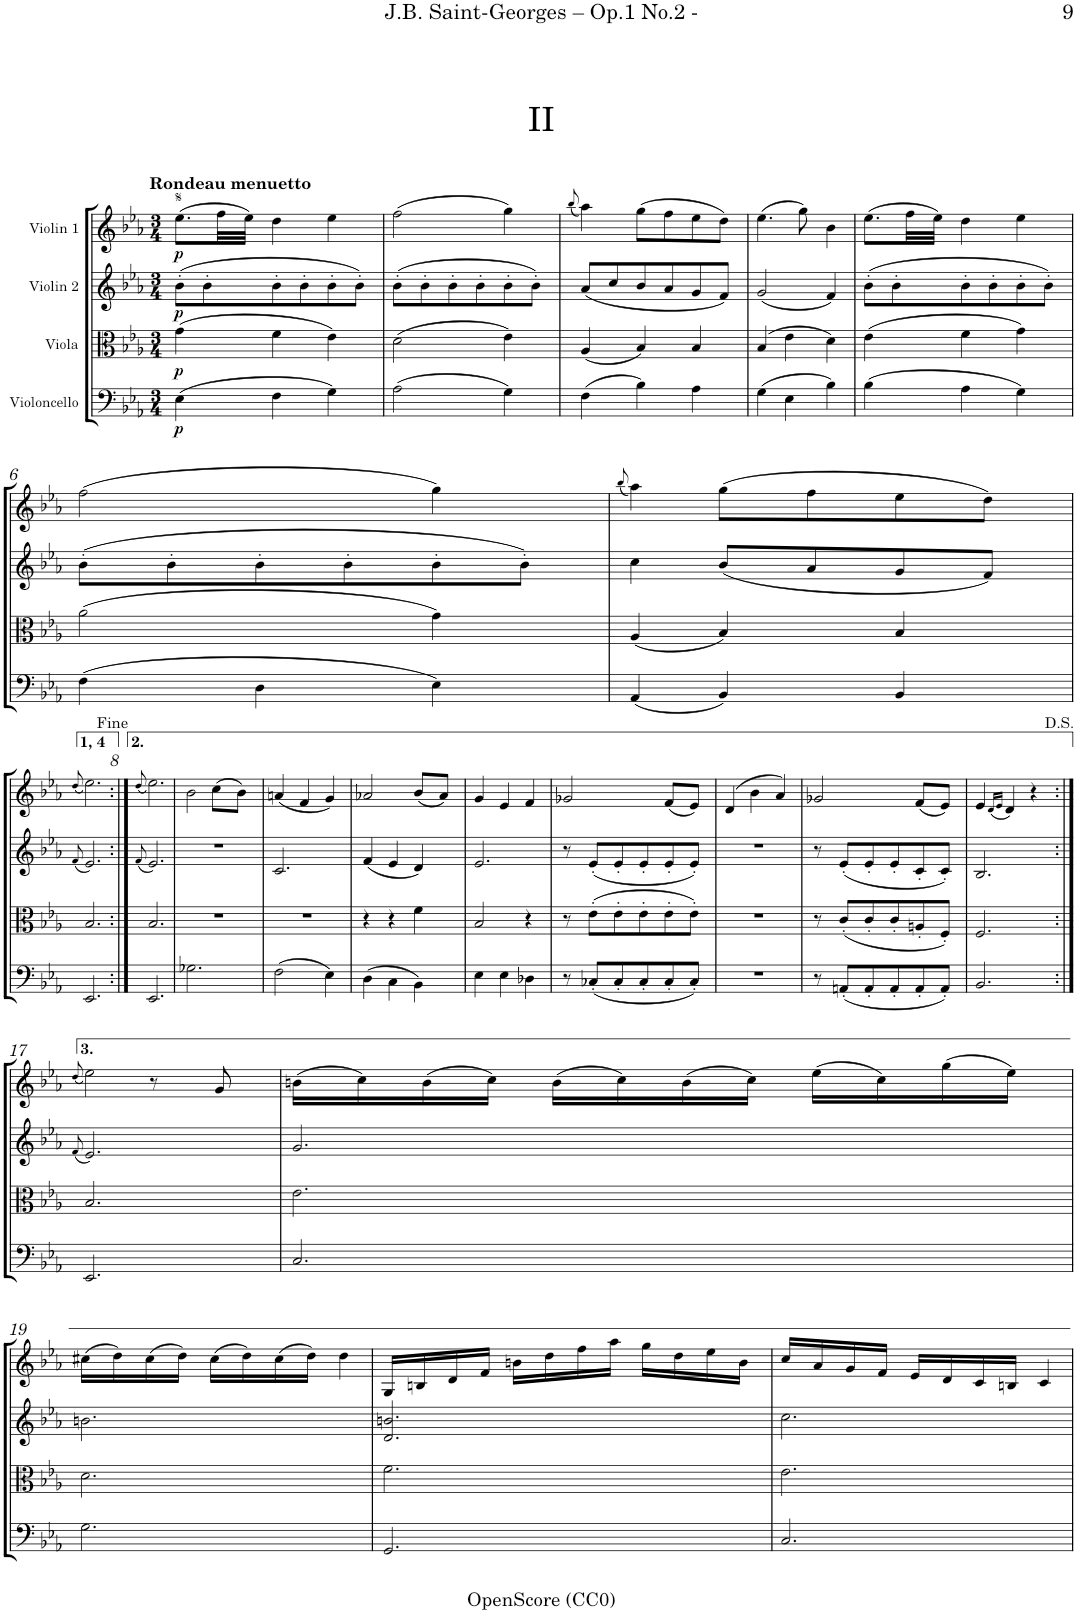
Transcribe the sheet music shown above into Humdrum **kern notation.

**kern	**dynam	**kern	**dynam	**kern	**dynam	**kern	**dynam
*part4	*part4	*part3	*part3	*part2	*part2	*part1	*part1
*staff4	*staff4	*staff3	*staff3	*staff2	*staff2	*staff1	*staff1
*I"Violoncello	*	*I"Viola	*	*I"Violin 2	*	*I"Violin 1	*
*I'Vc	*	*I'Vla	*	*I'Vln	*	*I'Vln	*
!!LO:PB:g=z
*clefF4	*	*clefC3	*	*clefG2	*	*clefG2	*
*k[b-e-a-]	*	*k[b-e-a-]	*	*k[b-e-a-]	*	*k[b-e-a-]	*
*M3/4	*	*M3/4	*	*M3/4	*	*M3/4	*
=1	=1	=1	=1	=1	=1	=1	=1
!	!	!	!	!	!	!LO:TX:a:t=II	!
!	!	!	!	!	!	!LO:TX:a:B:t=Rondeau menuetto	!
!	!LO:DY:b	!	!LO:DY:b	!	!LO:DY:b	!	!LO:DY:b
(4E-\	p	(4g\	p	(8b-'\L	p	(8.ee-\L	p
.	.	.	.	8b-'\	.	.	.
.	.	.	.	.	.	32ff\LL	.
.	.	.	.	.	.	32ee-\JJJ)	.
4F\	.	4f\	.	8b-'\	.	4dd\	.
.	.	.	.	8b-'\	.	.	.
4G\)	.	4e-\)	.	8b-'\	.	4ee-\	.
.	.	.	.	8b-'\J)	.	.	.
=2	=2	=2	=2	=2	=2	=2	=2
(2A-\	.	(2d\	.	(8b-'\L	.	(2ff\	.
.	.	.	.	8b-'\	.	.	.
.	.	.	.	8b-'\	.	.	.
.	.	.	.	8b-'\	.	.	.
4G\)	.	4e-\)	.	8b-'\	.	4gg\)	.
.	.	.	.	8b-'\J)	.	.	.
=3	=3	=3	=3	=3	=3	=3	=3
.	.	.	.	.	.	(8qbb-/	.
(4F\	.	(4A-/	.	(8a-/L	.	4aa-\)	.
.	.	.	.	8cc/	.	.	.
4B-\)	.	4B-/)	.	8b-/	.	(8gg\L	.
.	.	.	.	8a-/	.	8ff\	.
4A-\	.	4B-/	.	8g/	.	8ee-\	.
.	.	.	.	8f/J)	.	8dd\J)	.
=4	=4	=4	=4	=4	=4	=4	=4
(4G\	.	(4B-/	.	(2g/	.	(4.ee-\	.
4E-\	.	4e-\	.	.	.	.	.
.	.	.	.	.	.	8gg\)	.
4B-\)	.	4d\)	.	4f/)	.	4b-\	.
=5	=5	=5	=5	=5	=5	=5	=5
(4B-\	.	(4e-\	.	(8b-'\L	.	(8.ee-\L	.
.	.	.	.	8b-'\	.	.	.
.	.	.	.	.	.	32ff\LL	.
.	.	.	.	.	.	32ee-\JJJ)	.
4A-\	.	4f\	.	8b-'\	.	4dd\	.
.	.	.	.	8b-'\	.	.	.
4G\)	.	4g\)	.	8b-'\	.	4ee-\	.
.	.	.	.	8b-'\J)	.	.	.
!!LO:LB:g=z
=6	=6	=6	=6	=6	=6	=6	=6
(4F\	.	(2a-\	.	(8b-'\L	.	(2ff\	.
.	.	.	.	8b-'\	.	.	.
4D\	.	.	.	8b-'\	.	.	.
.	.	.	.	8b-'\	.	.	.
4E-\)	.	4g\)	.	8b-'\	.	4gg\)	.
.	.	.	.	8b-'\J)	.	.	.
=7	=7	=7	=7	=7	=7	=7	=7
.	.	.	.	.	.	(8qbb-/	.
(4AA-/	.	(4A-/	.	4cc\	.	4aa-\)	.
4BB-/)	.	4B-/)	.	(8b-/L	.	(8gg\L	.
.	.	.	.	8a-/	.	8ff\	.
4BB-/	.	4B-/	.	8g/	.	8ee-\	.
.	.	.	.	8f/J)	.	8dd\J)	.
!!LO:LB:g=z
=7X1	=7X1	=7X1	=7X1	=7X1	=7X1	=7X1	=7X1
.	.	.	.	(8qf/	.	(8qdd/	.
2.EE-/	.	2.B-/	.	2.e-/)	.	2.ee-\)	.
=8:|!	=8:|!	=8:|!	=8:|!	=8:|!	=8:|!	=8:|!	=8:|!
.	.	.	.	(8qf/	.	(8qdd/	.
2.EE-/	.	2.B-/	.	2.e-/)	.	2.ee-\)	.
=9	=9	=9	=9	=9	=9	=9	=9
2.G-X\	.	2.r	.	2.r	.	2b-\	.
.	.	.	.	.	.	(8cc\L	.
.	.	.	.	.	.	8b-\J)	.
=10	=10	=10	=10	=10	=10	=10	=10
(2F\	.	2.r	.	2.c/	.	(4an/	.
.	.	.	.	.	.	4f/	.
4E-\)	.	.	.	.	.	4g/)	.
=11	=11	=11	=11	=11	=11	=11	=11
(4D\	.	4r	.	(4f/	.	2a-X/	.
4C\	.	4r	.	4e-/	.	.	.
4BB-\)	.	4f\	.	4d/)	.	(8b-/L	.
.	.	.	.	.	.	8a-/J)	.
=12	=12	=12	=12	=12	=12	=12	=12
4E-\	.	2B-/	.	2.e-/	.	4g/	.
4E-\	.	.	.	.	.	4e-/	.
4D-X\	.	4r	.	.	.	4f/	.
=13	=13	=13	=13	=13	=13	=13	=13
8r	.	8r	.	8r	.	2g-X/	.
(8C-X'/L	.	(8e-'\L	.	(8e-'/L	.	.	.
8C-'/	.	8e-'\	.	8e-'/	.	.	.
8C-'/	.	8e-'\	.	8e-'/	.	.	.
8C-'/	.	8e-'\	.	8e-'/	.	(8f/L	.
8C-'/J)	.	8e-'\J)	.	8e-'/J)	.	8e-/J)	.
=14	=14	=14	=14	=14	=14	=14	=14
2.r	.	2.r	.	2.r	.	(4d/	.
.	.	.	.	.	.	4b-\	.
.	.	.	.	.	.	4a-/)	.
=15	=15	=15	=15	=15	=15	=15	=15
8r	.	8r	.	8r	.	2g-X/	.
(8AAn'/L	.	(8c'/L	.	(8e-'/L	.	.	.
8AA'/	.	8c'/	.	8e-'/	.	.	.
8AA'/	.	8c'/	.	8e-'/	.	.	.
8AA'/	.	8An'/	.	8c'/	.	(8f/L	.
8AA'/J)	.	8F'/J)	.	8c'/J)	.	8e-/J)	.
=16	=16	=16	=16	=16	=16	=16	=16
2.BB-/	.	2.F/	.	2.B-/	.	4e-/	.
.	.	.	.	.	.	(16qd/LL	.
.	.	.	.	.	.	16qe-/JJ	.
.	.	.	.	.	.	4d/)	.
.	.	.	.	.	.	4r	.
!!LO:LB:g=z
=17:|!	=17:|!	=17:|!	=17:|!	=17:|!	=17:|!	=17:|!	=17:|!
.	.	.	.	(8qf/	.	(8qdd/	.
2.EE-/	.	2.B-/	.	2.e-/)	.	2ee-\)	.
.	.	.	.	.	.	8r	.
.	.	.	.	.	.	8g/	.
=18	=18	=18	=18	=18	=18	=18	=18
2.C/	.	2.e-\	.	2.g/	.	(16bn\LL	.
.	.	.	.	.	.	16cc\)	.
.	.	.	.	.	.	(16b\	.
.	.	.	.	.	.	16cc\JJ)	.
.	.	.	.	.	.	(16b\LL	.
.	.	.	.	.	.	16cc\)	.
.	.	.	.	.	.	(16b\	.
.	.	.	.	.	.	16cc\JJ)	.
.	.	.	.	.	.	(16ee-\LL	.
.	.	.	.	.	.	16cc\)	.
.	.	.	.	.	.	(16gg\	.
.	.	.	.	.	.	16ee-\JJ)	.
!!LO:LB:g=z
=19	=19	=19	=19	=19	=19	=19	=19
2.G\	.	2.d\	.	2.bn\	.	(16cc#X\LL	.
.	.	.	.	.	.	16dd\)	.
.	.	.	.	.	.	(16cc#\	.
.	.	.	.	.	.	16dd\JJ)	.
.	.	.	.	.	.	(16cc#\LL	.
.	.	.	.	.	.	16dd\)	.
.	.	.	.	.	.	(16cc#\	.
.	.	.	.	.	.	16dd\JJ)	.
.	.	.	.	.	.	4dd\	.
=20	=20	=20	=20	=20	=20	=20	=20
2.GG/	.	2.f\	.	2.d/ 2.bn/	.	16G/LL	.
.	.	.	.	.	.	16Bn/	.
.	.	.	.	.	.	16d/	.
.	.	.	.	.	.	16f/JJ	.
.	.	.	.	.	.	16bn\LL	.
.	.	.	.	.	.	16dd\	.
.	.	.	.	.	.	16ff\	.
.	.	.	.	.	.	16aa-\JJ	.
.	.	.	.	.	.	16gg\LL	.
.	.	.	.	.	.	16dd\	.
.	.	.	.	.	.	16ee-\	.
.	.	.	.	.	.	16b\JJ	.
=21	=21	=21	=21	=21	=21	=21	=21
2.C/	.	2.e-\	.	2.cc\	.	16cc/LL	.
.	.	.	.	.	.	16a-/	.
.	.	.	.	.	.	16g/	.
.	.	.	.	.	.	16f/JJ	.
.	.	.	.	.	.	16e-/LL	.
.	.	.	.	.	.	16d/	.
.	.	.	.	.	.	16c/	.
.	.	.	.	.	.	16Bn/JJ	.
.	.	.	.	.	.	4c/	.
=	=	=	=	=	=	=	=
*-	*-	*-	*-	*-	*-	*-	*-
